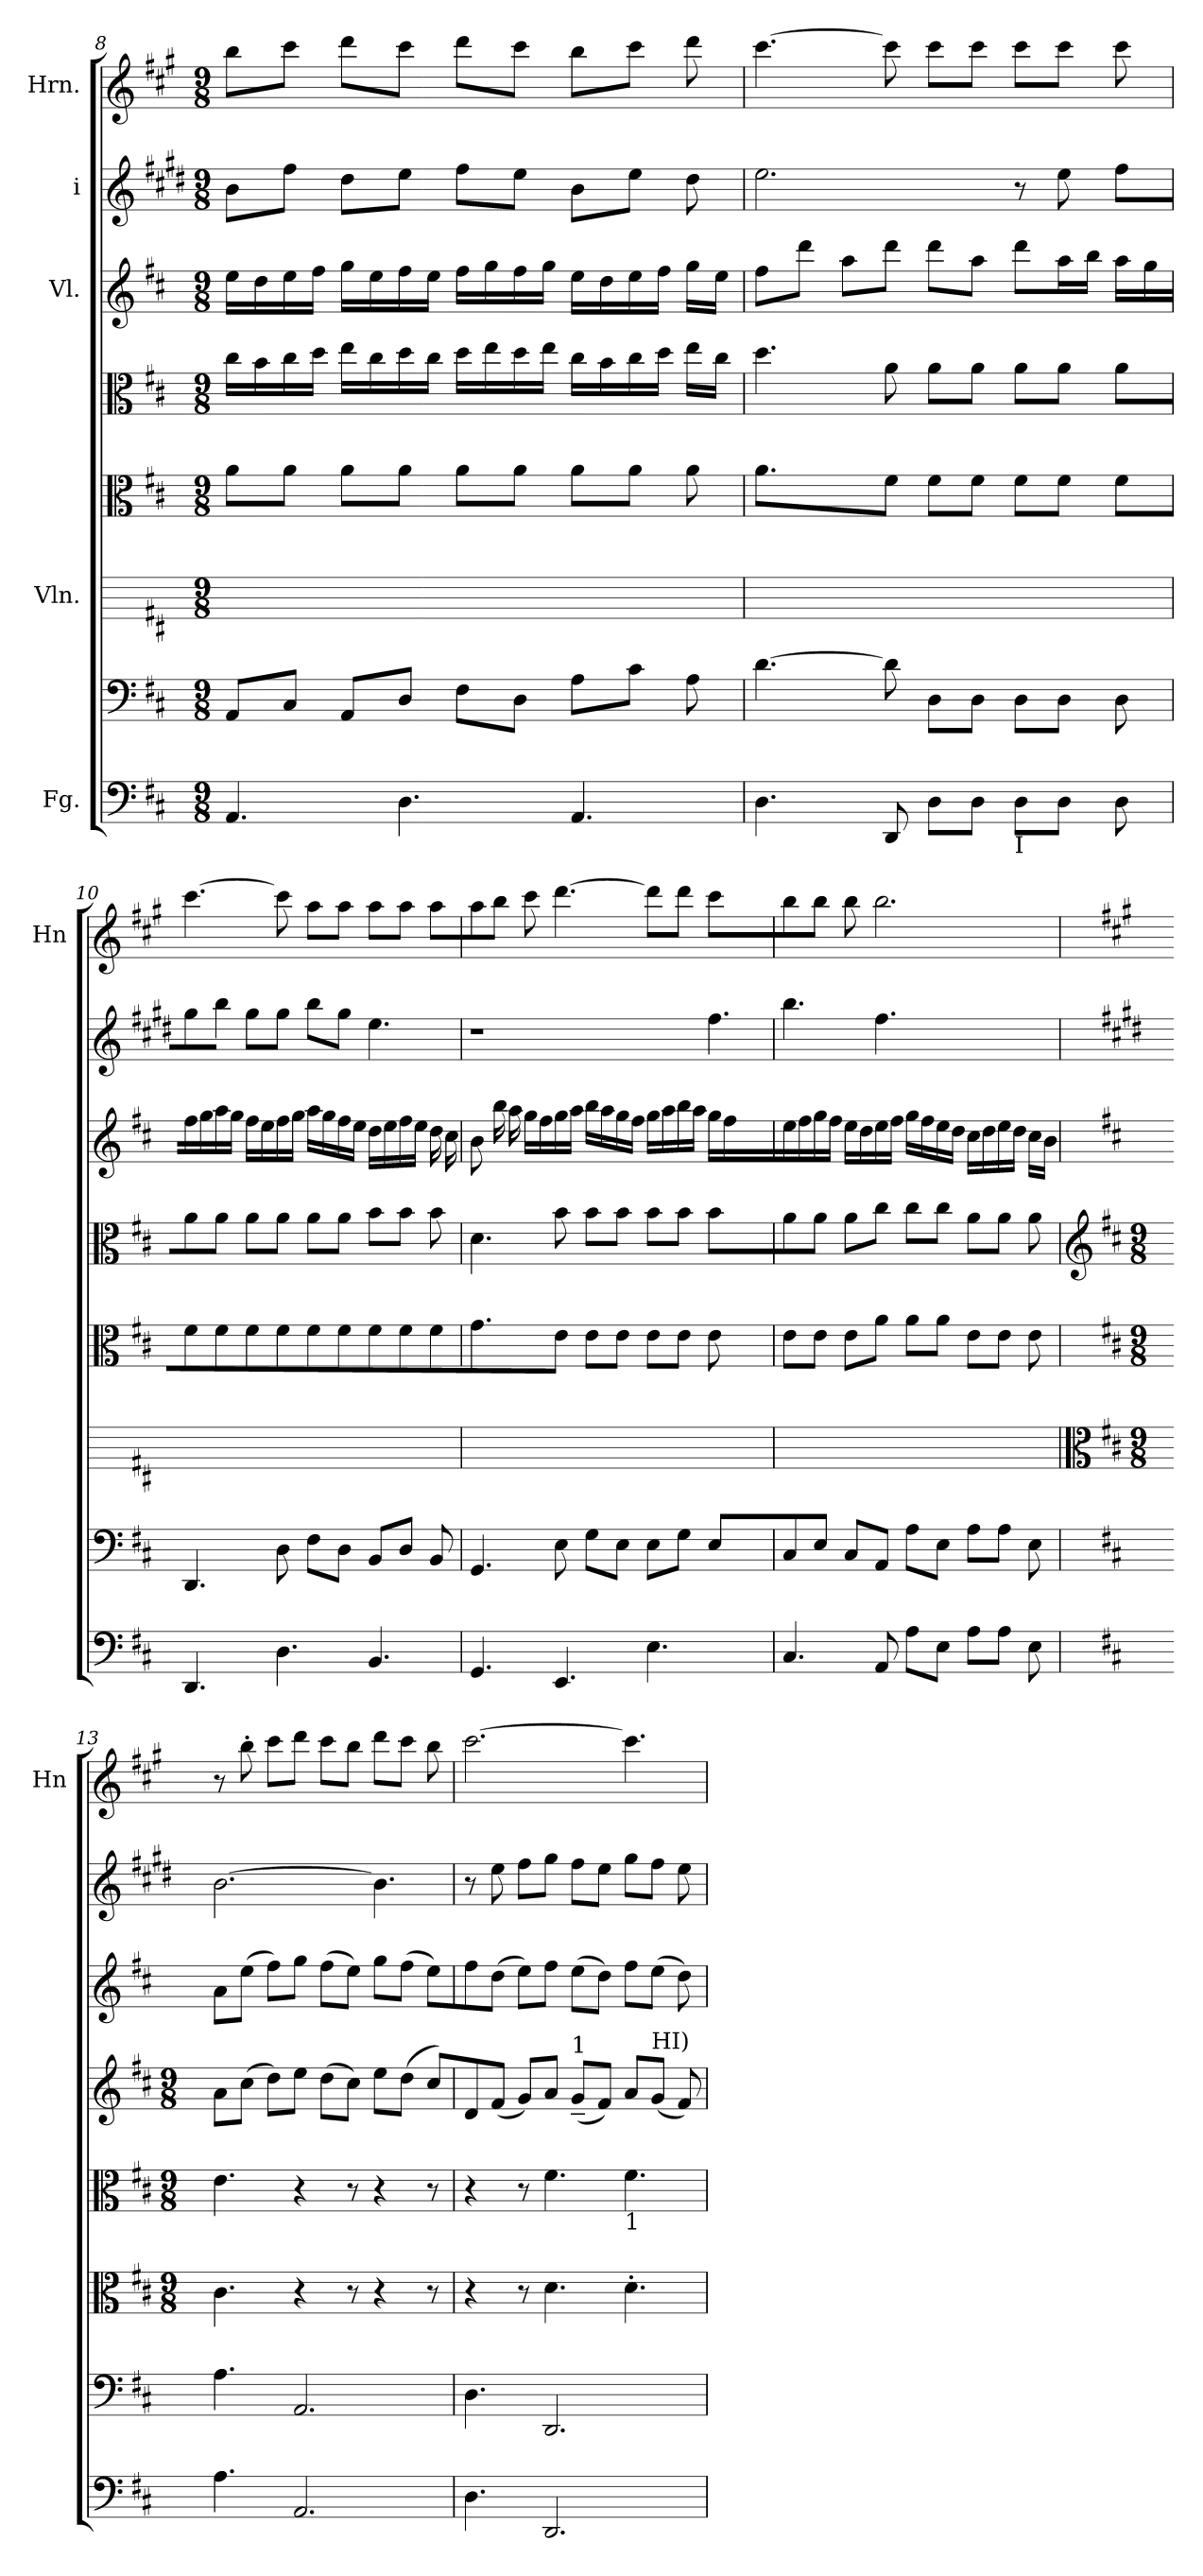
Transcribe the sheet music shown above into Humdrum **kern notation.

**kern	**kern	**kern	**kern	**kern	**kern	**kern	**kern
*part5	*part5	*part4	*part4	*part4	*part3	*part2	*part1
*staff8	*staff7	*staff6	*staff5	*staff4	*staff3	*staff2	*staff1
*I"Fg.	*	*I"Vln.	*	*	*I"Vl.	*I"i	*I"Hrn.
*	*	*	*	*	*	*	*I'Hn
*clefF4	*clefF4	*	*clefC3	*clefC3	*clefG2	*clefG2	*clefG2
*	*	*	*	*	*	*ITrd1c2	*ITrd4c7
*k[f#c#]	*k[f#c#]	*k[f#c#]	*k[f#c#]	*k[f#c#]	*k[f#c#]	*k[f#c#]	*k[f#c#]
*D:	*D:	*D:	*D:	*D:	*D:	*D:	*D:
*M9/8	*M9/8	*M9/8	*M9/8	*M9/8	*M9/8	*M9/8	*M9/8
=8	=8	=8	=8	=8	=8	=8	=8
4.AA	8AA	1ryy	8aL	16cc#L	16ee	8a	8ee
.	.	.	.	16b	16dd	.	.
.	8C#J	.	8aJ	16cc#	16ee	8eeJ	8ff#J
.	.	.	.	16ddJJ	16ff#JJ	.	.
.	8AAL	.	8aL	16eeLL	16ggLL	8cc#L	8ggL
.	.	.	.	16cc#	16ee	.	.
4.D	8DJ	.	8aJ	16dd	16ff#	8ddJ	8ff#J
.	.	.	.	16cc#JJ	16eeJJ	.	.
.	8F#L	.	8aL	16ddLL	16ff#LL	8eeL	8ggL
.	.	.	.	16ee	16gg	.	.
.	8DJ	.	8aJ	16dd	16ff#	8ddJ	8ff#J
.	.	.	.	16eeJJ	16ggJJ	.	.
4.AA	8AL	.	8aL	16cc#LL	16eeLL	8aL	8eeL
.	.	.	.	16b	16dd	.	.
.	8c#J	.	8aJ	16cc#	16ee	8ddJ	8ff#J
.	.	.	.	16ddJJ	16ff#JJ	.	.
.	8A	8ryy	8a	16eeLL	16ggLL	8cc#	8gg
.	.	.	.	16cc#JJ	16eeJJ	.	.
!!LO:LB:g=z
=9	=9	=9	=9	=9	=9	=9	=9
4.D	[4.d	1ryy	4.a	4.dd	8ff#L	2.dd	[4.ff#
.	.	.	.	.	8dddJ	.	.
.	.	.	.	.	8aaL	.	.
8DD	8d]	.	8f#J	8a	8dddJ	.	8ff#]
8DL	8DL	.	8f#L	8aL	8dddL	.	8ff#L
8DJ	8DJ	.	8f#J	8aJ	8aaJ	.	8ff#J
!LO:TX:b:t=I	!	!	!	!	!	!	!
8DL	8DL	.	8f#L	8aL	8dddL	8r	8ff#L
8DJ	8DJ	.	8f#J	8aJ	16aaL	8dd	8ff#J
.	.	.	.	.	16bbJJ	.	.
8D	8D	8ryy	8f#L	8aL	16aaLL	8eeL	8ff#
.	.	.	.	.	16gg	.	.
=10	=10	=10	=10	=10	=10	=10	=10
4.DD	4.DD	1ryy	8f#L	8a	16ff#	8ff#	[4.ff#
.	.	.	.	.	16gg	.	.
.	.	.	8f#J	8aJ	16aa	8aaJ	.
.	.	.	.	.	16ggJJ	.	.
.	.	.	8f#L	8aL	16ff#LL	8ff#L	.
.	.	.	.	.	16ee	.	.
4.D	8D	.	8f#J	8aJ	16ff#	8ff#J	8ff#]
.	.	.	.	.	16ggJJ	.	.
.	8F#L	.	8f#L	8aL	16aaLL	8aaL	8ddL
.	.	.	.	.	16gg	.	.
.	8DJ	.	8f#J	8aJ	16ff#	8ff#J	8ddJ
.	.	.	.	.	16eeJJ	.	.
4.BB	8BBL	.	8f#L	8bL	16ddLL	4.dd	8ddL
.	.	.	.	.	16ee	.	.
.	8DJ	.	8f#J	8bJ	16ff#	.	8ddJ
.	.	.	.	.	16eeJJ	.	.
.	8BB	8ryy	8f#	8b	16ddLL	.	8ddL
.	.	.	.	.	16cc#	.	.
=11	=11	=11	=11	=11	=11	=11	=11
4.GG	4.GG	1ryy	4.g	4.d	8b	1r	8dd
.	.	.	.	.	16bbL	.	8eeJ
.	.	.	.	.	16aaJJ	.	.
.	.	.	.	.	16ggLL	.	8ff#
.	.	.	.	.	16ff#	.	.
4.EE	8E	.	8eJ	8b	16gg	.	[4.gg
.	.	.	.	.	16aaJJ	.	.
.	8GL	.	8eL	8bL	16bbLL	.	.
.	.	.	.	.	16aa	.	.
.	8EJ	.	8eJ	8bJ	16gg	.	.
.	.	.	.	.	16ff#JJ	.	.
4.E	8EL	.	8eL	8bL	16ggLL	.	8ggL]
.	.	.	.	.	16aa	.	.
.	8GJ	.	8eJ	8bJ	16bb	.	8ggJ
.	.	.	.	.	16aaJJ	.	.
.	8EL	4.ryy	8eL	8bL	16ggLL	4.ee	8ff#L
.	.	.	.	.	16ff#	.	.
4ryy	4ryy	.	4ryy	4ryy	4ryy	.	4ryy
=12	=12	=12	=12	=12	=12	=12	=12
4.C#	8C#/	1ryy	8eL	8a	16ee	4.aa	8ee
.	.	.	.	.	16ff#	.	.
.	8E/J	.	8eJ	8aJ	16gg	.	8eeJ
.	.	.	.	.	16ff#JJ	.	.
.	8C#/L	.	8eL	8aL	16eeLL	.	8ee
.	.	.	.	.	16dd	.	.
8AA	8AAJ	.	8aJ	8cc#J	16ee	4.ee	2.ee
.	.	.	.	.	16ff#JJ	.	.
8AL	8AL	.	8aL	8cc#L	16ggLL	.	.
.	.	.	.	.	16ff#	.	.
8EJ	8EJ	.	8aJ	8cc#J	16ee	.	.
.	.	.	.	.	16ddJJ	.	.
8AL	8AL	.	8eL	8aL	16cc#LL	4.ryy	.
.	.	.	.	.	16dd	.	.
8AJ	8AJ	.	8eJ	8aJ	16ee	.	.
.	.	.	.	.	16ddJJ	.	.
8E	8E	8ryy	8e	8a	16cc#LL	.	.
.	.	.	.	.	16bJJ	.	.
!!LO:LB:g=z
=13	=13	=13	=13	=13	=13	=13	=13
*	*	*clefC3	*	*clefG2	*	*	*
*	*	*k[f#c#]	*k[f#c#]	*k[f#c#]	*	*	*
*	*	*D:	*D:	*D:	*	*	*
*	*	*M9/8	*M9/8	*M9/8	*	*	*
4.A	4.A	4.c#	4.e	8aL	8aL	[2.a	8r
.	.	.	.	(>8cc#J	(>8eeJ	.	8ee'
.	.	.	.	8ddL)	8ff#L)	.	8ff#L
2.AA	2.AA	4r	4r	8eeJ	8ggJ	.	8ggJ
.	.	.	.	(>8ddL	(>8ff#L	.	8ff#L
.	.	8r	8r	8cc#J)	8eeJ)	.	8eeJ
.	.	4r	4r	8eeL	8ggL	4.a]	8ggL
.	.	.	.	(>8ddJ	(>8ff#J	.	8ff#J
.	.	8r	8r	8cc#L)	8eeL)	.	8ee
=14	=14	=14	=14	=14	=14	=14	=14
4.D	4.D	4r	4r	8d	8ff#	8r	[2.ff#
.	.	.	.	(<8f#J	(>8ddJ	8dd	.
.	.	8r	8r	8gL)	8eeL)	8eeL	.
2.DD	2.DD	4.d	4.f#	8aJ	8ff#J	8ff#J	.
!	!	!	!	!LO:TX:a:t=1	!	!	!
.	.	.	.	(<8g~L	(>8eeL	8eeL	.
.	.	.	.	8f#J)	8ddJ)	8ddJ	.
!	!	!	!LO:TX:b:t=1	!	!	!	!
.	.	4.d'	4.f#	8aL	8ff#L	8ff#L	4.ff#]
!	!	!	!	!LO:TX:a:t=HI)	!	!	!
.	.	.	.	(<8gJ	(>8eeJ	8eeJ	.
.	.	.	.	8f#L)	8ddL)	8dd	.
=	=	=	=	=	=	=	=
*-	*-	*-	*-	*-	*-	*-	*-
